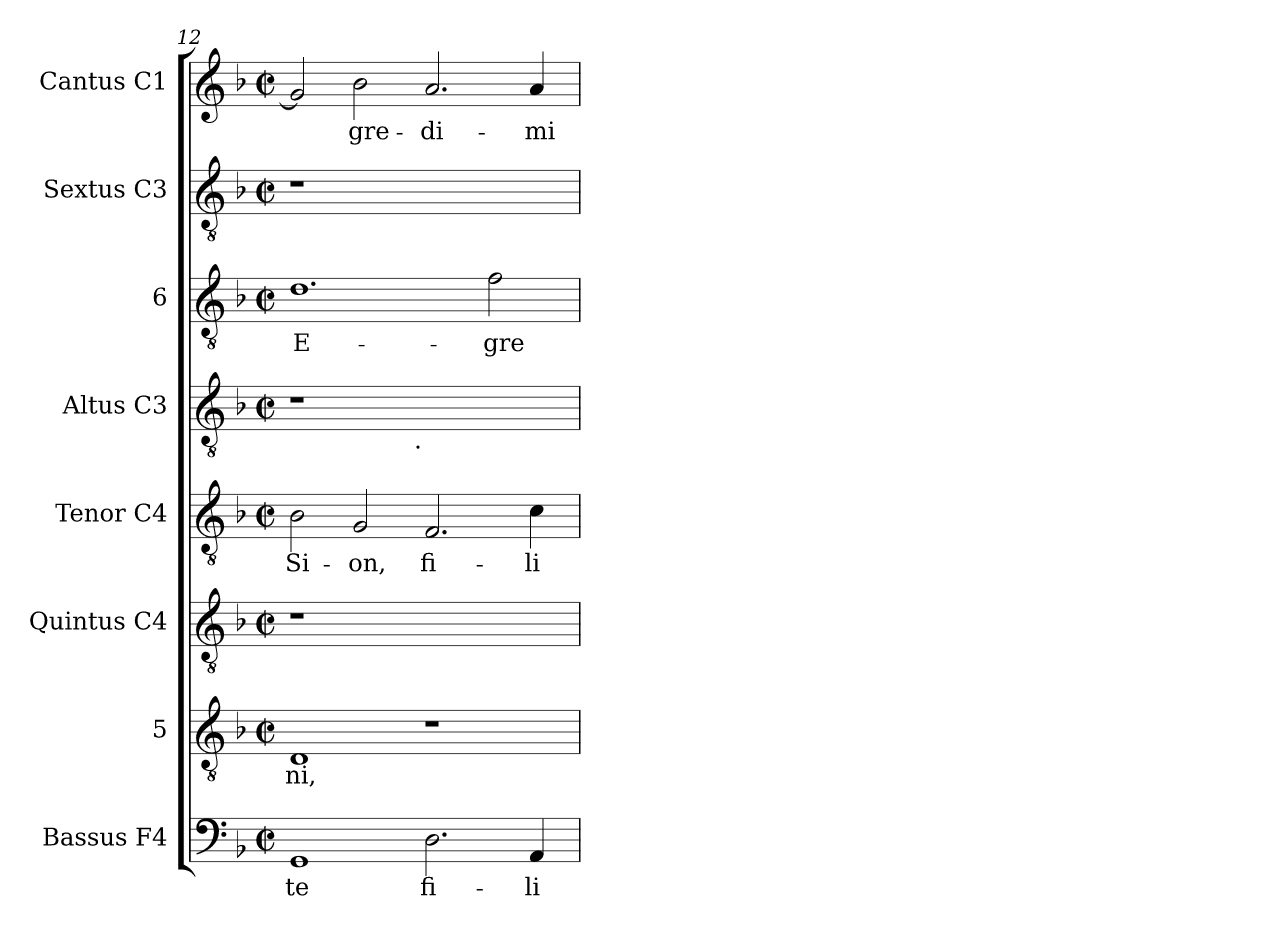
**kern	**text	**kern	**text	**kern	**kern	**text	**kern	**kern	**text	**kern	**kern	**text
*part8	*part8	*part7	*part7	*part6	*part5	*part5	*part4	*part3	*part3	*part2	*part1	*part1
*staff8	*staff8	*staff7	*staff7	*staff6	*staff5	*staff5	*staff4	*staff3	*staff3	*staff2	*staff1	*staff1
*I"Bassus  F4	*	*I"5	*	*I"Quintus  C4	*I"Tenor  C4	*	*I"Altus  C3	*I"6	*	*I"Sextus  C3	*I"Cantus  C1	*
*I'B	*	*	*	*	*I'T	*	*I'A	*	*	*	*I'C	*
*clefF4	*	*clefGv2	*	*clefGv2	*clefGv2	*	*clefGv2	*clefGv2	*	*clefGv2	*clefG2	*
*k[b-]	*	*k[b-]	*	*k[b-]	*k[b-]	*	*k[b-]	*k[b-]	*	*k[b-]	*k[b-]	*
*F:	*	*F:	*	*F:	*F:	*	*F:	*F:	*	*F:	*F:	*
*M2/2	*	*M2/2	*	*M2/2	*M2/2	*	*M2/2	*M2/2	*	*M2/2	*M2/2	*
*met(c|)	*	*met(c|)	*	*met(c|)	*met(c|)	*	*met(c|)	*met(c|)	*	*met(c|)	*met(c|)	*
=12	=12	=12	=12	=12	=12	=12	=12	=12	=12	=12	=12	=12
!	!LO:LY:b:cj	!	!LO:LY:b:cj	!	!	!LO:LY:b:cj	!	!	!LO:LY:b	!	!	!LO:LY:b:cj
*	*	*	*	*	*	*	*^	*	*	*	*	*
1GG	-te	1D	-ni,	1r	2B-\	Si-	1r	2ryy	1.d	E-	1r	2g/]	--
!	!	!	!	!	!	!LO:LY:b:cj	!	!	!	!	!	!	!LO:LY:b:cj
.	.	.	.	.	2G/	-on,	.	4...ryy	.	.	.	2b-\	-gre-
!	!	!	!	!	!	!	!	!LO:TX:b:t=.	!	!	!	!	!
.	.	.	.	.	.	.	.	1ryy	.	.	.	.	.
!	!LO:LY:b:cj	!	!	!	!	!LO:LY:b:cj	!	!	!	!	!	!	!LO:LY:b:cj
2.D\	fi-	1r	.	1ryy	2.F/	fi-	1ryy	.	.	.	1ryy	2.a/	-di-
!	!	!	!	!	!	!	!	!	!	!LO:LY:b	!	!	!
.	.	.	.	.	.	.	.	.	2f\	-gre-	.	.	.
!	!LO:LY:b:cj	!	!	!	!	!LO:LY:b:cj	!	!	!	!	!	!	!LO:LY:b:cj
4AA/	-li-	.	.	.	4c\	-li-	.	.	.	.	.	4a/	-mi-
.	.	.	.	.	.	.	.	32ryy	.	.	.	.	.
*	*	*	*	*	*	*	*v	*v	*	*	*	*	*
=	=	=	=	=	=	=	=	=	=	=	=	=
*-	*-	*-	*-	*-	*-	*-	*-	*-	*-	*-	*-	*-
